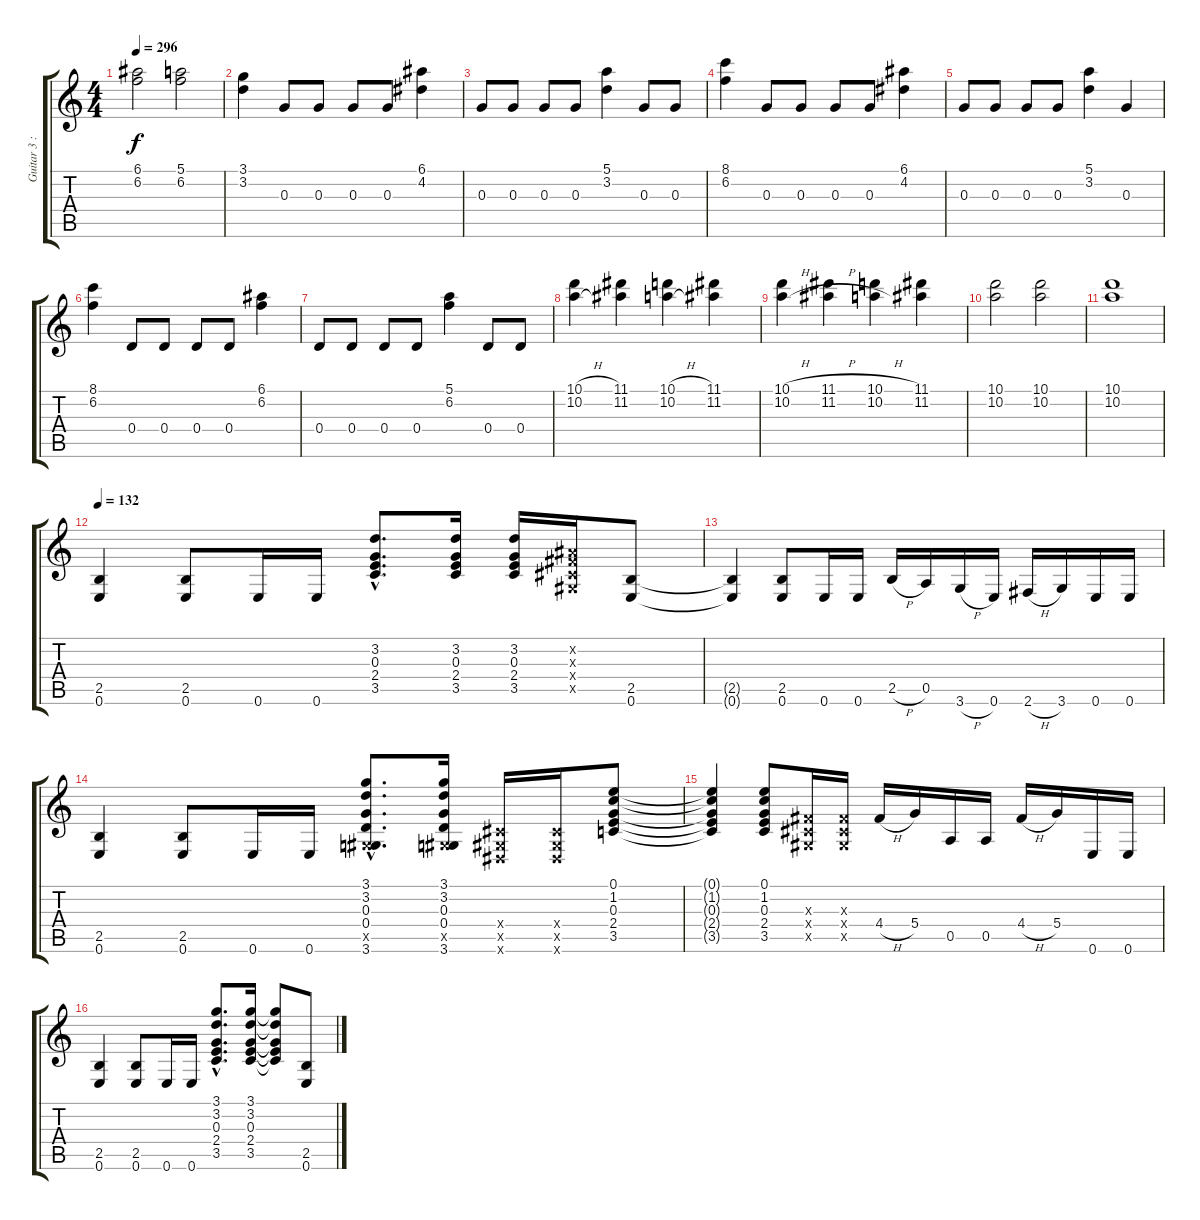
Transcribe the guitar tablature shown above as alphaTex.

\track ("Guitar 3 : Rafael" "Guitar 3 :") {instrument overdrivenguitar}
\staff {score tabs}
\tuning (E4 B3 G3 D3 A2 E2) {hide}
\ts (4 4)
\tempo 296
\clef g2
\ks c
(6.1 6.2).2{dy f} (5.1 6.2).2 |
(3.1 3.2).4 0.3.8 0.3.8 0.3.8 0.3.8 (6.1 4.2).4 |
0.3.8 0.3.8 0.3.8 0.3.8 (5.1 3.2).4 0.3.8 0.3.8 |
(8.1 6.2).4 0.3.8 0.3.8 0.3.8 0.3.8 (6.1 4.2).4 |
0.3.8 0.3.8 0.3.8 0.3.8 (5.1 3.2).4 0.3.4 |
(8.1 6.2).4 0.4.8 0.4.8 0.4.8 0.4.8 (6.1 6.2).4 |
0.4.8 0.4.8 0.4.8 0.4.8 (5.1 6.2).4 0.4.8 0.4.8 |
(10.1{h} 10.2{h}).4 (11.1 11.2).4 (10.1{h} 10.2{h}).4 (11.1 11.2).4 |
(10.1{h} 10.2{h}).4 (11.1{h} 11.2{h}).4 (10.1{h} 10.2{h}).4 (11.1 11.2).4 |
(10.1 10.2).2 (10.1 10.2).2 |
(10.1 10.2).1 |
\tempo 132
(2.5 0.6).4 (2.5 0.6).8 0.6.16 0.6.16 (3.2{hac} 0.3{hac} 2.4{hac} 3.5{hac}).8{d} (3.2 0.3 2.4 3.5).16 (3.2 0.3 2.4 3.5).16 (-1.2{x} -1.3{x} -1.4{x} -1.5{x}).16 (2.5 0.6).8 |
(2.5{t} 0.6{t}).4 (2.5 0.6).8 0.6.16 0.6.16 2.5{h}.16 0.5.16 3.6{h}.16 0.6.16 2.6{h}.16 3.6.16 0.6.16 0.6.16 |
(2.5 0.6).4 (2.5 0.6).8 0.6.16 0.6.16 (3.1{hac} 3.2{hac} 0.3{hac} 0.4{hac} -1.5{hac x} 3.6{hac}).8{d} (3.1 3.2 0.3 0.4 -1.5{x} 3.6).16 (-1.4{x} -1.5{x} -1.6{x}).16 (-1.4{x} -1.5{x} -1.6{x}).16 (0.1 1.2 0.3 2.4 3.5).8 |
(0.1{t} 1.2{t} 0.3{t} 2.4{t} 3.5{t}).4 (0.1 1.2 0.3 2.4 3.5).8 (-1.3{x} -1.4{x} -1.5{x}).16 (-1.3{x} -1.4{x} -1.5{x}).16 4.4{h}.16 5.4.16 0.5.16 0.5.16 4.4{h}.16 5.4.16 0.6.16 0.6.16 |
(2.5 0.6).4 (2.5 0.6).8 0.6.16 0.6.16 (3.1{hac} 3.2{hac} 0.3{hac} 2.4{hac} 3.5{hac}).8{d} (3.1 3.2 0.3 2.4 3.5).16 (3.1{t} 3.2{t} 0.3{t} 2.4{t} 3.5{t}).8 (2.5 0.6).8
